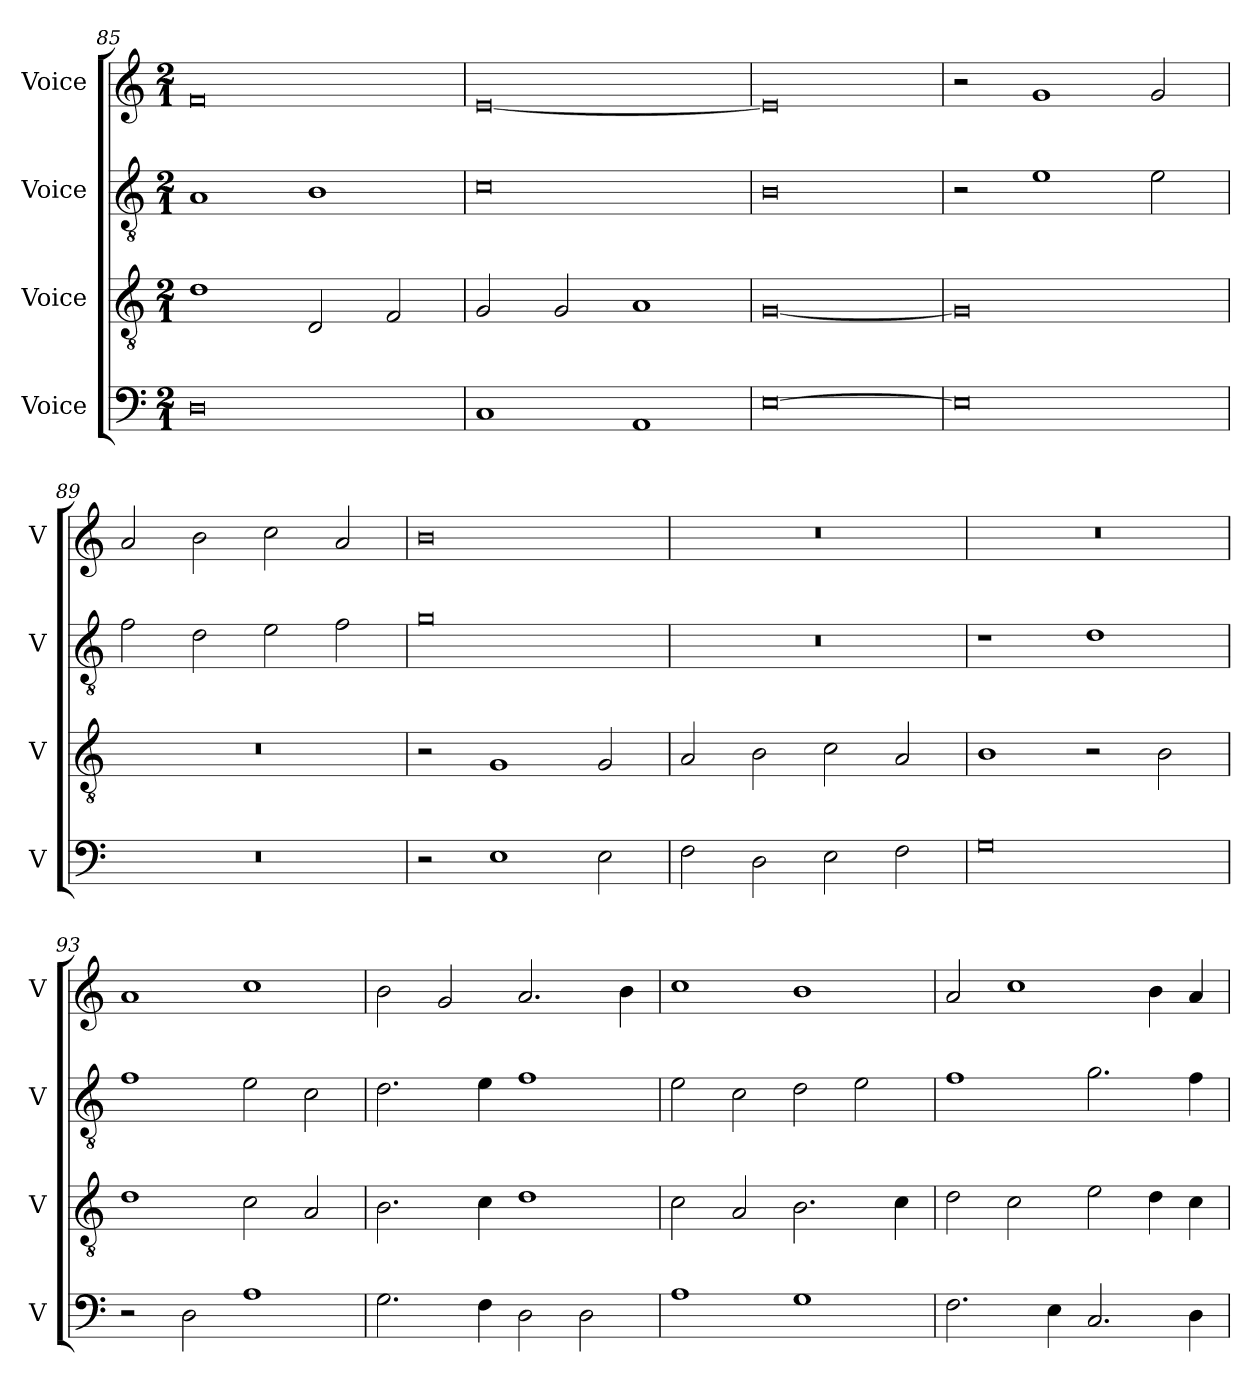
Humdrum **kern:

**kern	**kern	**kern	**kern
*part4	*part3	*part2	*part1
*staff4	*staff3	*staff2	*staff1
*I"Voice	*I"Voice	*I"Voice	*I"Voice
*I'V	*I'V	*I'V	*I'V
*clefF4	*clefGv2	*clefGv2	*clefG2
*k[]	*k[]	*k[]	*k[]
*M2/1	*M2/1	*M2/1	*M2/1
=85	=85	=85	=85
0D	1d	1A	0f
.	2D/	1B	.
.	2F/	.	.
!!LO:LB:g=z
=86	=86	=86	=86
1C	2G/	0c	[0e
.	2G/	.	.
1AA	1A	.	.
=87	=87	=87	=87
[0E	[0G	0B	0e]
=88	=88	=88	=88
0E]	0G]	2r	2r
.	.	1e	1g
.	.	2e\	2g/
=89	=89	=89	=89
0r	0r	2f\	2a/
.	.	2d\	2b\
.	.	2e\	2cc\
.	.	2f\	2a/
!!LO:PB:g=z
=90	=90	=90	=90
2r	2r	0g	0b
1E	1G	.	.
2E\	2G/	.	.
=91	=91	=91	=91
2F\	2A/	0r	0r
2D\	2B\	.	.
2E\	2c\	.	.
2F\	2A/	.	.
=92	=92	=92	=92
0G	1B	1r	0r
.	2r	1d	.
.	2B\	.	.
=93	=93	=93	=93
2r	1d	1f	1a
2D\	.	.	.
1A	2c\	2e\	1cc
.	2A/	2c\	.
!!LO:LB:g=z
=94	=94	=94	=94
2.G\	2.B\	2.d\	2b\
.	.	.	2g/
4F\	4c\	4e\	.
2D\	1d	1f	2.a/
2D\	.	.	.
.	.	.	4b\
=95	=95	=95	=95
1A	2c\	2e\	1cc
.	2A/	2c\	.
1G	2.B\	2d\	1b
.	.	2e\	.
.	4c\	.	.
=96	=96	=96	=96
2.F\	2d\	1f	2a/
.	2c\	.	1cc
4E\	.	.	.
2.C/	2e\	2.g\	.
.	4d\	.	4b\
4D\	4c\	4f\	4a/
=	=	=	=
*-	*-	*-	*-
